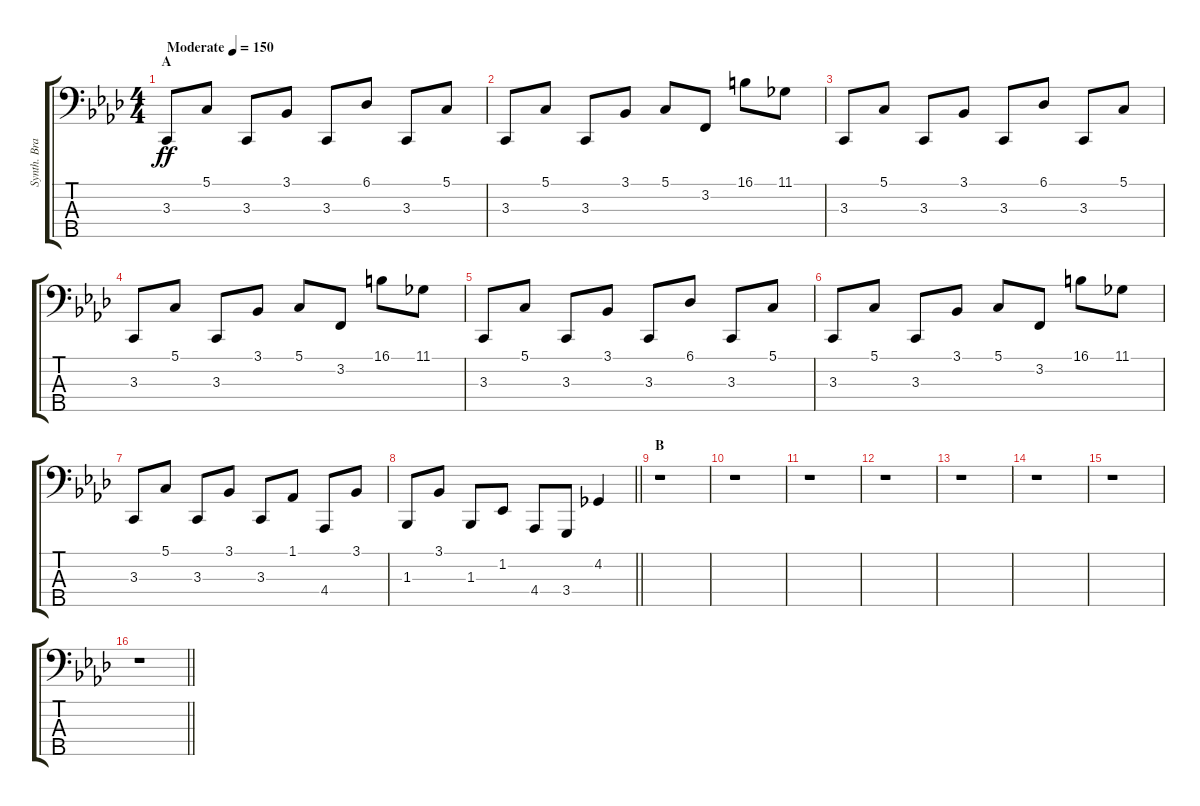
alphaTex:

\track ("Synth. Brass II" "Synth. Bra") {instrument synthbrass1}
\staff {score tabs}
\tuning (G2 D2 A1 E1 B0) {hide}
\ts (4 4)
\section ("" "A")
\tempo (150 "Moderate")
\clef f4
\ks ab
3.3.8{dy ff instrument synthbrass1} 5.1.8 3.3.8 3.1.8 3.3.8 6.1.8 3.3.8 5.1.8 |
3.3.8 5.1.8 3.3.8 3.1.8 5.1.8 3.2.8 16.1.8 11.1.8 |
3.3.8 5.1.8 3.3.8 3.1.8 3.3.8 6.1.8 3.3.8 5.1.8 |
3.3.8 5.1.8 3.3.8 3.1.8 5.1.8 3.2.8 16.1.8 11.1.8 |
3.3.8 5.1.8 3.3.8 3.1.8 3.3.8 6.1.8 3.3.8 5.1.8 |
3.3.8 5.1.8 3.3.8 3.1.8 5.1.8 3.2.8 16.1.8 11.1.8 |
3.3.8 5.1.8 3.3.8 3.1.8 3.3.8 1.1.8 4.4.8 3.1.8 |
\barLineRight lightlight
1.3.8 3.1.8 1.3.8 1.2.8 4.4.8 3.4.8 4.2.4 |
\section ("" "B")
r.1 |
r.1 |
r.1 |
r.1 |
r.1 |
r.1 |
r.1 |
\barLineRight lightlight
r.1
